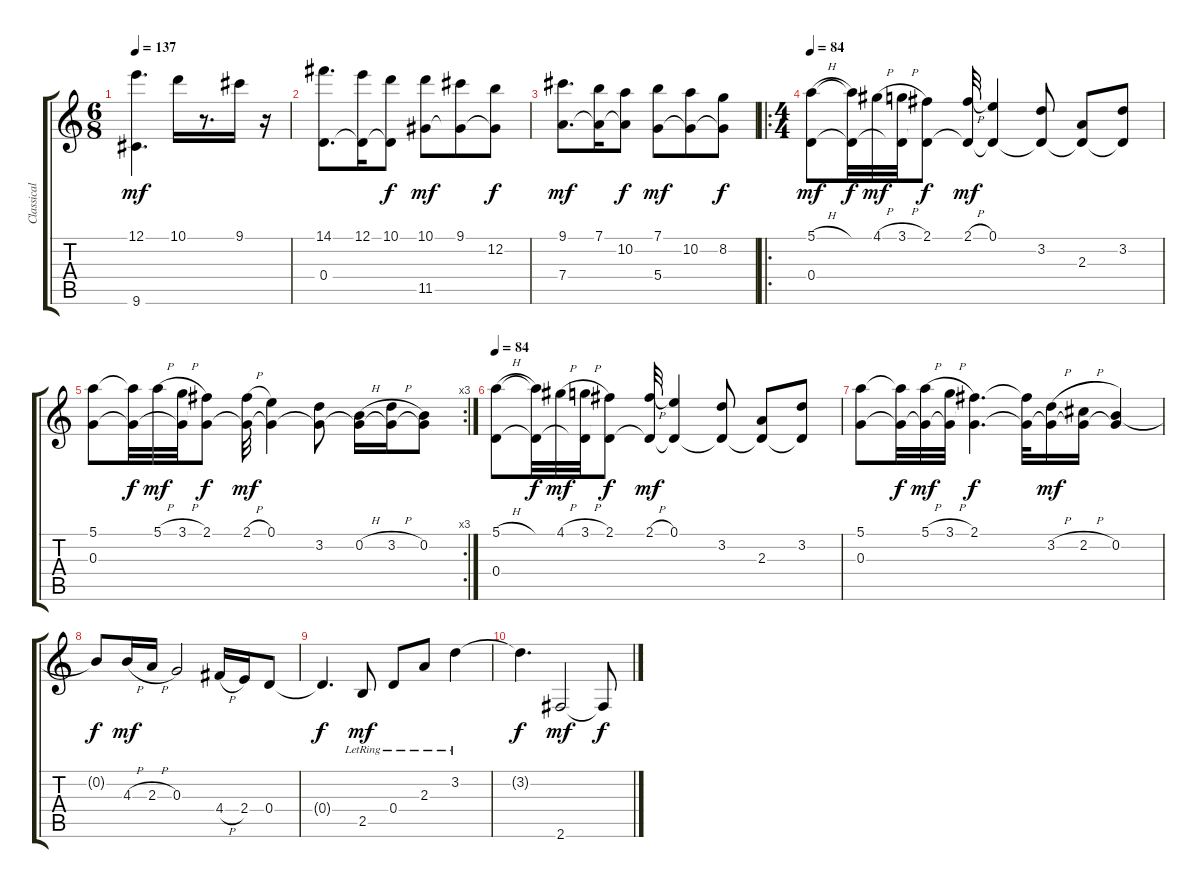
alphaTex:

\track ("Classical Guitar" "Classical ") {instrument acousticguitarnylon}
\staff {score tabs}
\tuning (E4 B3 G3 D3 A2 E2) {hide}
\ts (6 8)
\tempo 137
\clef g2
\ks c
(12.1 9.6).4{d dy mf} 10.1.16 r.8{d} 9.1.16 r.16 |
(14.1 0.4).8{d} (12.1 0.4{t}).16 (10.1 0.4{t}).8{dy f} (10.1 11.5).8{dy mf} (9.1 11.5{t}).8 (12.2 11.5{t}).8{dy f} |
(9.1 7.4).8{d dy mf} (7.1 7.4{t}).16 (10.2 7.4{t}).8{dy f} (7.1 5.4).8{dy mf} (10.2 5.4{t}).8 (8.2 5.4{t}).8{dy f} |
\ro
\ts (4 4)
\tempo 84
(5.1{h} 0.4).8{dy mf} (5.1{t} 0.4{t}).32{dy f} 4.1{h}.32{dy mf} (3.1{h} 0.4{t}).32 (2.1 0.4{t}).8{dy f} (2.1{h} 0.4{t}).32{dy mf} (0.1 0.4{t}).4 (3.2 0.4{t}).8 (2.3 0.4{t}).8 (3.2 0.4{t}).8 |
\rc 3
(5.1 0.3).8 (5.1{t} 0.3{t}).32{dy f} 5.1{h}.32{dy mf} (3.1{h} 0.3{t}).32 (2.1 0.3{t}).8{dy f} (2.1{h} 0.3{t}).32{dy mf} (0.1 0.3{t}).4 (3.2 0.3{t}).8 (0.2{h} 0.3{t}).16 (3.2{h} 0.3{t}).16 (0.2 0.3{t}).8 |
\tempo 84
(5.1{h} 0.4).8 (5.1{t} 0.4{t}).32{dy f} 4.1{h}.32{dy mf} (3.1{h} 0.4{t}).32 (2.1 0.4{t}).8{dy f} (2.1{h} 0.4{t}).32{dy mf} (0.1 0.4{t}).4 (3.2 0.4{t}).8 (2.3 0.4{t}).8 (3.2 0.4{t}).8 |
(5.1 0.3).8 (5.1{t} 0.3{t}).32{dy f} (5.1{h} 0.3{t}).32{dy mf} (3.1{h} 0.3{t}).32 (2.1 0.3{t}).4{d dy f} (2.1{t} 0.3{t}).32 (3.2{h} 0.3{t}).16{dy mf} (2.2{h} 0.3{t}).16 (0.2 0.3{t}).4 |
0.2{t}.8{dy f} 4.3{h}.16{dy mf} 2.3{h}.16 0.3.2 4.4{h}.16 2.4.16 0.4.8 |
0.4{t}.4{d dy f} 2.5{lr}.8{dy mf} 0.4{lr}.8 2.3{lr}.8 3.2{lr}.4 |
3.2{t}.4{d dy f} 2.6.2{dy mf} 2.6{t}.8{dy f}
